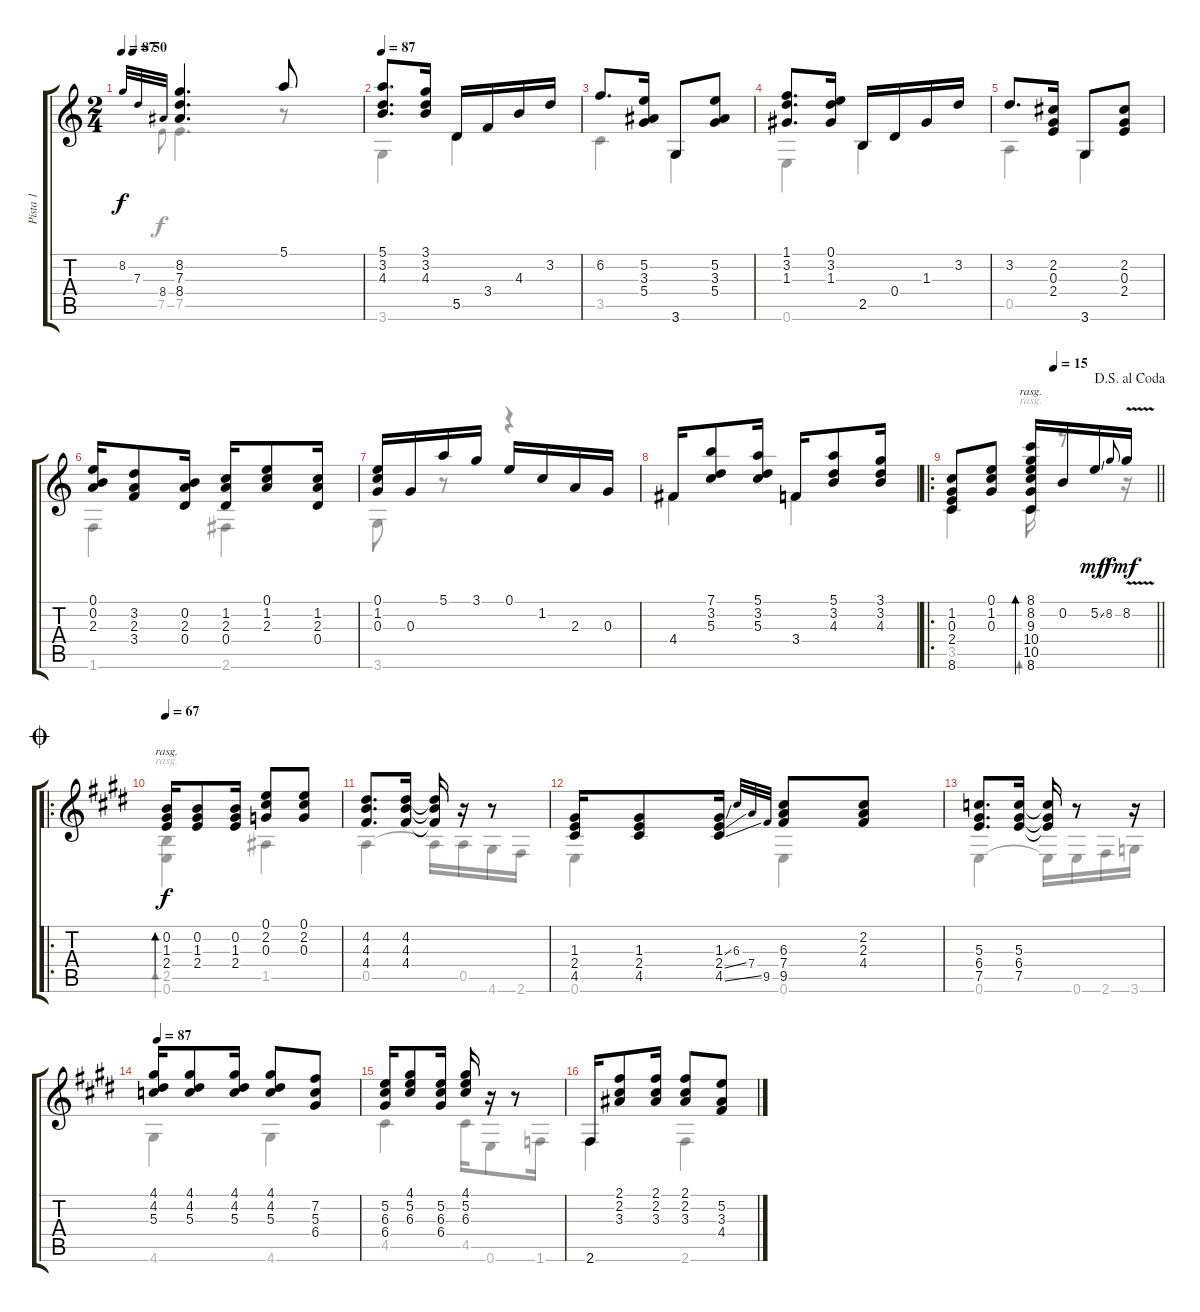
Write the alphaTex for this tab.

\track ("Pista 1" "Pista 1") {instrument acousticguitarnylon}
\staff {score tabs}
\tuning (E4 B3 G3 D3 A2 E2) {hide}
\voice
\ts (2 4)
\tempo 87
\tempo (50 0.046875)
\clef g2
\ks aminor
8.2.32{gr onbeat dy f} 7.3.32{gr onbeat} 8.4.32{gr onbeat} (8.2 7.3 8.4).4{d} 5.1.8 |
\tempo 87
(5.1 3.2 4.3).8{d} (3.1 3.2 4.3).16 5.5.16 3.4.16 4.3.16 3.2.16 |
6.2.8{d} (5.2 3.3 5.4).16 3.6.8 (5.2 3.3 5.4).8 |
(1.1 3.2 1.3).8{d} (0.1 3.2 1.3).16 2.5.16 0.4.16 1.3.16 3.2.16 |
3.2.8{d} (2.2 0.3 2.4).16 3.6.8 (2.2 0.3 2.4).8 |
(0.1 0.2 2.3).16 (3.2 2.3 3.4).8 (0.2 2.3 0.4).16 (1.2 2.3 0.4).16 (0.1 1.2 2.3).8 (1.2 2.3 0.4).16 |
(0.1 1.2 0.3).16 0.3.16 5.1.16 3.1.16 0.1.16 1.2.16 2.3.16 0.3.16 |
4.4.16 (7.1 3.2 5.3).8 (5.1 3.2 5.3).16 3.4.16 (5.1 3.2 4.3).8 (3.1 3.2 4.3).16 |
\ro
\jump dalsegnoalcoda
\tempo (15 0.5)
\barLineRight lightlight
(1.2 0.3 2.4 8.6).8 (0.1 1.2 0.3).8 (8.1 8.2 9.3 10.4 10.5 8.6).16{bd 30 rasg ii} 0.2.16{beam Up beam merge} 5.2{ss}.16{dy mf beam Up} 8.2.8{gr onbeat dy f beam merge} 8.2{v}.16{dy mf beam Up} |
\ro
\jump coda
\tempo 67
\ks e
(0.2 1.3 2.4).16{bd 480 rasg ii dy f} (0.2 1.3 2.4).8 (0.2 1.3 2.4).16 (0.1 2.2 0.3).8 (0.1 2.2 0.3).8 |
(4.2 4.3 4.4).8{d} (4.2 4.3 4.4).16 (4.2{t} 4.3{t} 4.4{t}).16 r.16 r.8 |
(1.3 2.4 4.5).16 (1.3 2.4 4.5).8 (1.3{ss} 2.4{ss} 4.5{ss}).16 6.3.32{gr onbeat} 7.4.32{gr onbeat} 9.5.32{gr onbeat} (6.3 7.4 9.5).8 (2.2 2.3 4.4).8 |
(5.3 6.4 7.5).8{d} (5.3 6.4 7.5).16 (5.3{t} 6.4{t} 7.5{t}).16 r.8 r.16 |
\tempo 87
(4.1 4.2 5.3).16 (4.1 4.2 5.3).8 (4.1 4.2 5.3).16 (4.1 4.2 5.3).8 (7.2 5.3 6.4).8 |
(5.2 6.3 6.4).16 (4.1 5.2 6.3).8 (5.2 6.3 6.4).16 (4.1 5.2 6.3).16 r.16 r.8 |
2.6.16 (2.1 2.2 3.3).8 (2.1 2.2 3.3).16 (2.1 2.2 3.3).8 (5.2 3.3 4.4).8
\voice
\clef g2
\ottava regular
\simile none
\ks aminor
7.5.8{gr onbeat dy f} 7.5.4{d} r.8 |
3.6.4 5.5.4 |
3.5.4 3.6.4 |
0.6.4 2.5.4 |
0.5.4 3.6.4 |
1.6.4 2.6.4 |
3.6.8 r.8 r.4 |
4.4.4 3.4.4 |
\barLineRight lightlight
3.5.4 8.6.16{bd 30 rasg ii} r.8 r.16 |
\ks e
(2.5 0.6).4{bd 480 rasg ii} 1.5.4 |
0.5.4 0.5{t}.16 0.5.16 4.6.16 2.6.16 |
0.6.4 0.6.4 |
0.6.4 0.6{t}.16 0.6.16 2.6.16 3.6.16 |
4.6.4 4.6.4 |
4.5.4 4.5.16 0.6.8 1.6.16 |
2.6.4 2.6.4
